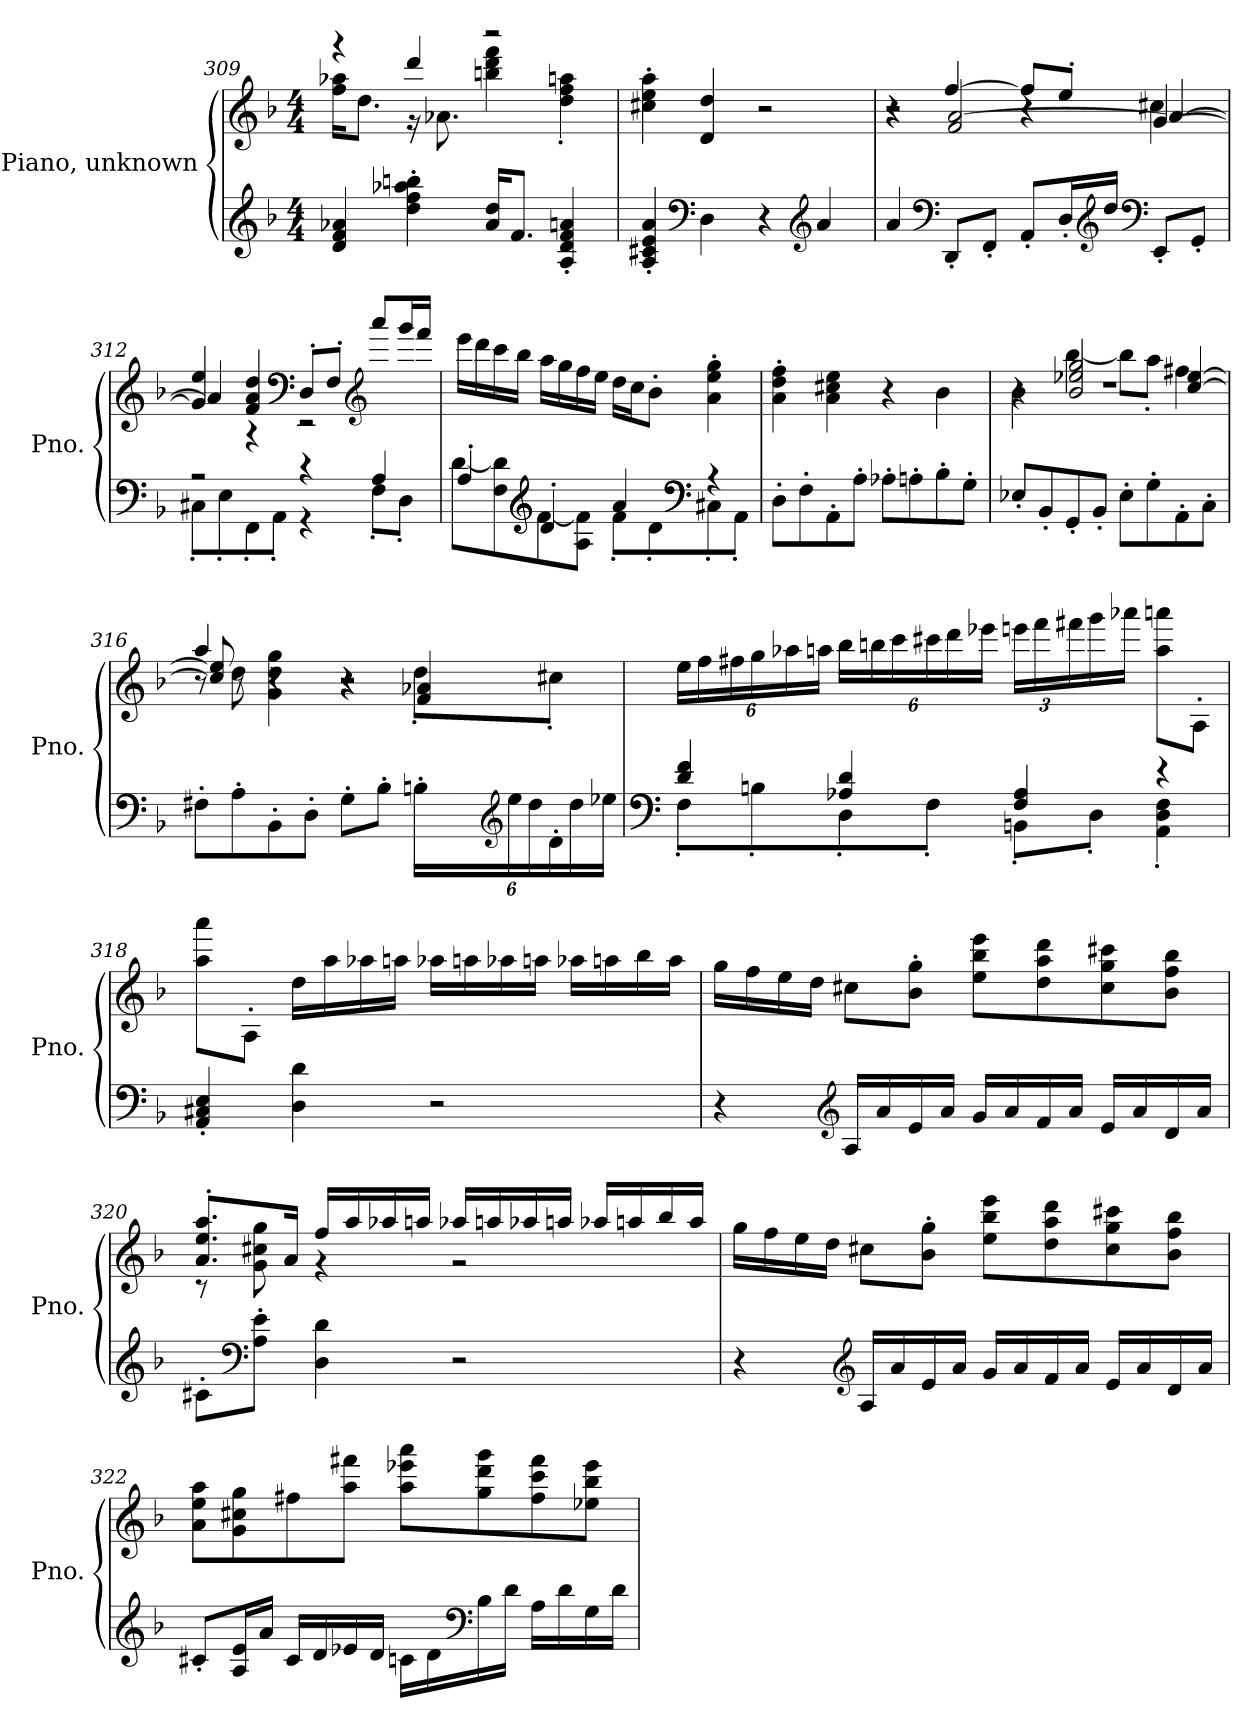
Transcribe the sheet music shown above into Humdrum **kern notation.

**kern	**kern
*part1	*part1
*staff2	*staff1
*I"Piano, unknown	*
*I'Pno.	*
*clefG2	*clefG2
*k[b-]	*k[b-]
*M4/4	*M4/4
=309	=309
*	*^
4d/ 4f/ 4a-X/	4r	16ff\ 16aa-X\KL
.	.	8.dd\J
4dd\' 4ff\' 4aa-X\' 4bbn\'	4ddd/	16r
.	.	8.a-X\
16a-/ 16dd/KL	2r	4bbn\ 4ddd\ 4fff\
8.f/J	.	.
4A/' 4d/' 4f/' 4an/'	.	4dd\' 4ff\' 4aan\'
*	*v	*v
=310	=310
4A/' 4c#X/' 4e/' 4a/'	4cc#X\' 4ee\' 4aa\'
*clefF4	*
4D\	4d/ 4dd/
4r	2r
*clefG2	*
4a/	.
!!LO:LB:g=z
=311	=311
*	*^
*	*	*^
4a/	4r	2r	4r
*clefF4	*	*	*
8DD'/L	[4ff/	.	2f/ [2a/
8FF'/J	.	.	.
8AA'/L	8ff/L]	4r	.
16D'/L	8ee'/J	.	.
*clefG2	*	*	*
16dd/JJ	.	.	.
*clefF4	*	*	*
8EE'/L	[4g/	4cc#X\	4a/_
8GG'/J	.	.	.
*	*	*v	*v
=312	=312	=312
*^	*	*
2r	8C#X'\L	4g/] 4ee/	4a/]
.	8E'\	.	.
.	8FF'\	4f/ 4a/ 4dd/	4r
.	8AA'\J	.	.
*	*	*clefF4	*
4r	4r	8D'/L	2r
.	.	8F'/J	.
*	*	*clefG2	*
4A/	8F'\L	8aaa/L	.
.	8D'\J	16ggg/L	.
.	.	16fff/JJ	.
*	*	*v	*v
=313	=313	=313
4A'/	[8d\L	16eee\LL
.	.	16ddd\
.	8F\ 8d\]	16ccc\
.	.	16bb-\JJ
*clefG2	*	*
4d'/	[8f\	16aa\LL
.	.	16gg\
.	8A\ 8f\]J	16ff\
.	.	16ee\JJ
4a/	8f'\L	16dd\LL
.	.	16cc\J
.	8d'\	8b-'\J
*clefF4	*	*
4r	8C#X'\	4a\' 4ee\' 4gg\'
.	8AA'\J	.
*v	*v	*
!!LO:PB:g=z
=314	=314
8D'\L	4a\' 4dd\' 4ff\'
8F'\	.
8AA'\	4a\ 4cc#X\ 4ee\
8A'\J	.
8A-X'\L	4r
8An'\	.
8B-'\	4b-\
8G'\J	.
=315	=315
*	*^
*	*	*^
8E-X'/L	1r	4b-\	4r
8BB-'/	.	.	.
8GG'/	.	[4bb-\	2b-/ 2ee-X/ 2gg/
8BB-'/J	.	.	.
8E-'\L	.	8bb-\L]	.
8G'\	.	8aa'\J	.
8AA'\	.	4ff#X\	[4cc/ [4ee-/
8C'\J	.	.	.
=316	=316	=316	=316
8F#X'\L	4aa/	8r	8cc/] 8ee-/]
8A'\	.	8dd\	8r
8BB-'\	4r	4g\ 4dd\ 4gg\	4r
8D'\J	.	.	.
8G'\L	2r	4r	4r
8B-'\J	.	.	.
*Xbrackettup	*	*	*
24Bn'\LL	.	8dd'\L	4f/ 4a-X/
*clefG2	*	*	*
24ee\	.	.	.
24dd\	.	.	.
24d'\	.	8cc#X'\J	.
24dd\	.	.	.
24ee-X\JJ	.	.	.
*	*v	*v	*v
!!LO:LB:g=z
=317	=317
*clefF4	*
*^	*
*	*	*Xbrackettup
4d/ 4f/	8F'\L	24ee\LL
.	.	24ff\
.	.	24ff#X\
.	8Bn'\	24gg\
.	.	24aa-X\
.	.	24aan\JJ
4A-X/ 4d/	8D'\	24bb-\LL
.	.	24bbn\
.	.	24ccc\
.	8F'\J	24ccc#X\
.	.	24ddd\
.	.	24eee-X\JJ
4F/ 4A-/	8BBn'\L	24eeen\LL
.	.	24fff\
.	.	24fff#X\
.	8D'\J	16ggg\
.	.	16aaa-X\JJ
4r	4AA\' 4D\' 4F\'	8aa\ 8aaan\L
.	.	8A'\J
*v	*v	*
!!LO:LB:g=z
=318	=318
4AA/' 4C#X/' 4E/'	8aa\ 8aaa\L
.	8A'\J
4D\ 4d\	16dd\LL
.	16aa\
.	16aa-X\
.	16aan\JJ
2r	16aa-X\LL
.	16aan\
.	16aa-X\
.	16aan\JJ
.	16aa-X\LL
.	16aan\
.	16bb-\
.	16aa\JJ
=319	=319
4r	16gg\LL
.	16ff\
.	16ee\
.	16dd\JJ
*clefG2	*
16A/LL	8cc#X\L
16a/	.
16e/	8b-\' 8gg\'J
16a/JJ	.
16g/LL	8ee\ 8bb-\ 8eee\L
16a/	.
16f/	8dd\ 8aa\ 8ddd\
16a/JJ	.
16e/LL	8cc#\ 8gg\ 8ccc#X\
16a/	.
16d/	8b-\ 8ff\ 8bb-\J
16a/JJ	.
!!LO:LB:g=z
=320	=320
*	*^
8c#X'\L	8.a/' 8.ee/' 8.aa/'L	8r
*clefF4	*	*
8A\' 8e\'J	.	8g\ 8cc#X\ 8gg\
.	16a/Jk	.
4D\ 4d\	16ff/LL	4r
.	16aa/	.
.	16aa-X/	.
.	16aan/JJ	.
2r	16aa-X/LL	2r
.	16aan/	.
.	16aa-X/	.
.	16aan/JJ	.
.	16aa-X/LL	.
.	16aan/	.
.	16bb-/	.
.	16aa/JJ	.
*	*v	*v
=321	=321
4r	16gg\LL
.	16ff\
.	16ee\
.	16dd\JJ
*clefG2	*
16A/LL	8cc#X\L
16a/	.
16e/	8b-\' 8gg\'J
16a/JJ	.
16g/LL	8ee\ 8bb-\ 8eee\L
16a/	.
16f/	8dd\ 8aa\ 8ddd\
16a/JJ	.
16e/LL	8cc#\ 8gg\ 8ccc#X\
16a/	.
16d/	8b-\ 8ff\ 8bb-\J
16a/JJ	.
!!LO:LB:g=z
=322	=322
8c#X'/L	8a\ 8ee\ 8aa\L
16A/ 16e/L	8g\ 8cc#X\ 8gg\
16a/JJ	.
16c#/LL	8ff#X\
16d/	.
16e-X/	8aa\ 8fff#X\J
16d/JJ	.
16cn\LL	8aa\ 8eee-X\ 8aaa\L
16d\	.
*clefF4	*
16B-\	8gg\ 8ddd\ 8ggg\
16d\JJ	.
16A\LL	8ff#\ 8ccc\ 8fff#\
16d\	.
16G\	8ee-X\ 8bb-\ 8eee-\J
16d\JJ	.
=	=
*-	*-
